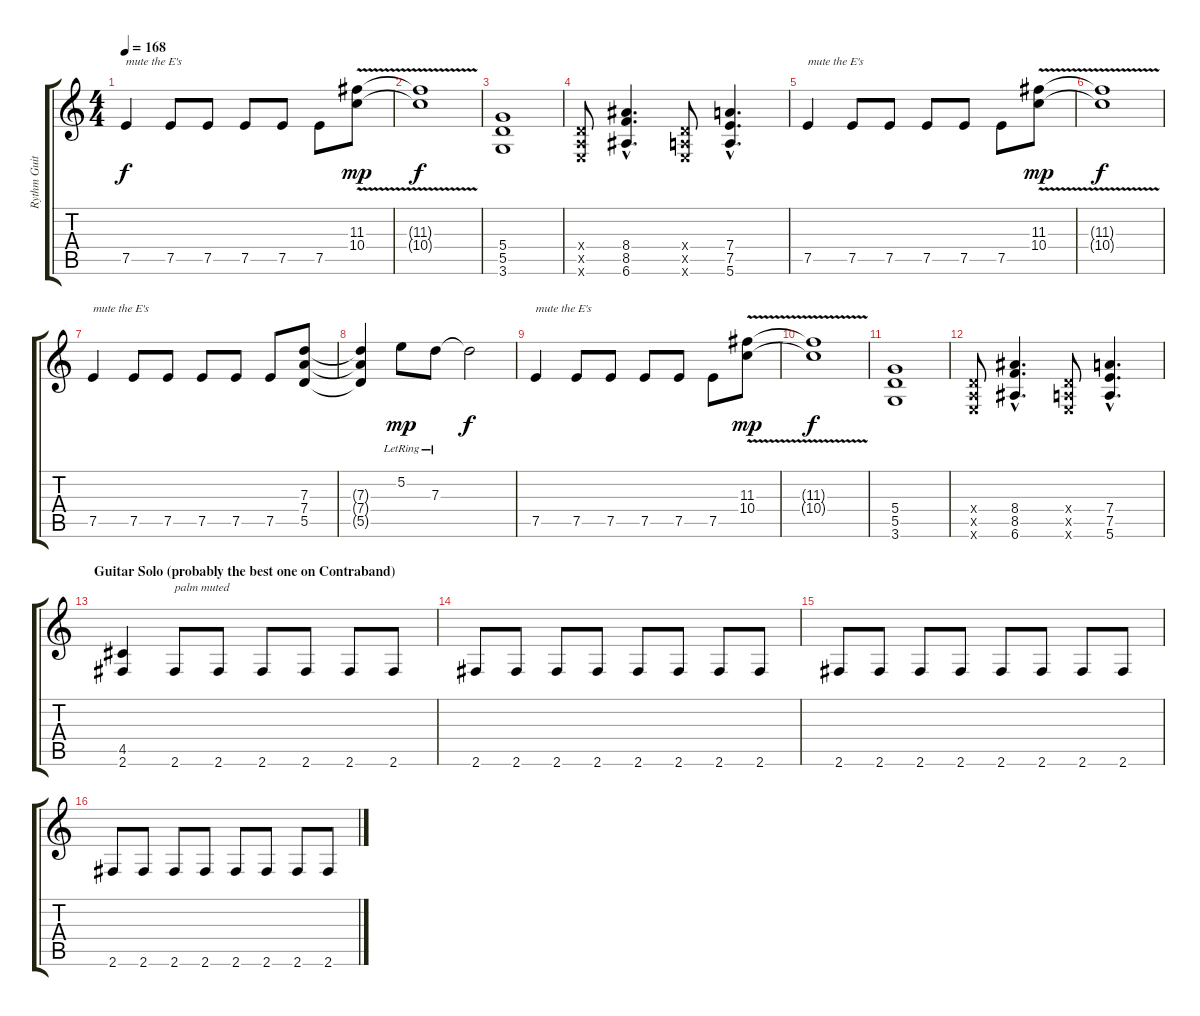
\track ("Rythm Guitar Two (heavily distorted)" "Rythm Guit") {instrument distortionguitar}
\staff {score tabs}
\tuning (E4 B3 G3 D3 A2 E2) {hide}
\ts (4 4)
\tempo 168
\clef g2
\ks c
7.5.4{txt "mute the E's" dy f} 7.5.8 7.5.8 7.5.8 7.5.8 7.5.8 (11.3{v} 10.4{v}).8{dy mp} |
(11.3{t} 10.4{t}).1{dy f} |
(5.4 5.5 3.6).1 |
(0.4{x} 0.5{x} 0.6{x}).8 (8.4{hac} 8.5{hac} 6.6{hac}).4{d} (0.4{x} 0.5{x} 0.6{x}).8 (7.4{hac} 7.5{hac} 5.6{hac}).4{d} |
7.5.4{txt "mute the E's"} 7.5.8 7.5.8 7.5.8 7.5.8 7.5.8 (11.3{v} 10.4{v}).8{dy mp} |
(11.3{t} 10.4{t}).1{dy f} |
7.5.4{txt "mute the E's"} 7.5.8 7.5.8 7.5.8 7.5.8 7.5.8 (7.3 7.4 5.5).8 |
(7.3{t} 7.4{t} 5.5{t}).4 5.2{lr}.8{dy mp} 7.3{lr}.8 7.3{t}.2{dy f} |
7.5.4{txt "mute the E's"} 7.5.8 7.5.8 7.5.8 7.5.8 7.5.8 (11.3{v} 10.4{v}).8{dy mp} |
(11.3{t} 10.4{t}).1{dy f} |
(5.4 5.5 3.6).1 |
(0.4{x} 0.5{x} 0.6{x}).8 (8.4{hac} 8.5{hac} 6.6{hac}).4{d} (0.4{x} 0.5{x} 0.6{x}).8 (7.4{hac} 7.5{hac} 5.6{hac}).4{d} |
\section ("" "Guitar Solo (probably the best one on Contraband)")
(4.5 2.6).4 2.6.8{txt "palm muted"} 2.6.8 2.6.8 2.6.8 2.6.8 2.6.8 |
2.6.8 2.6.8 2.6.8 2.6.8 2.6.8 2.6.8 2.6.8 2.6.8 |
2.6.8 2.6.8 2.6.8 2.6.8 2.6.8 2.6.8 2.6.8 2.6.8 |
2.6.8 2.6.8 2.6.8 2.6.8 2.6.8 2.6.8 2.6.8 2.6.8
